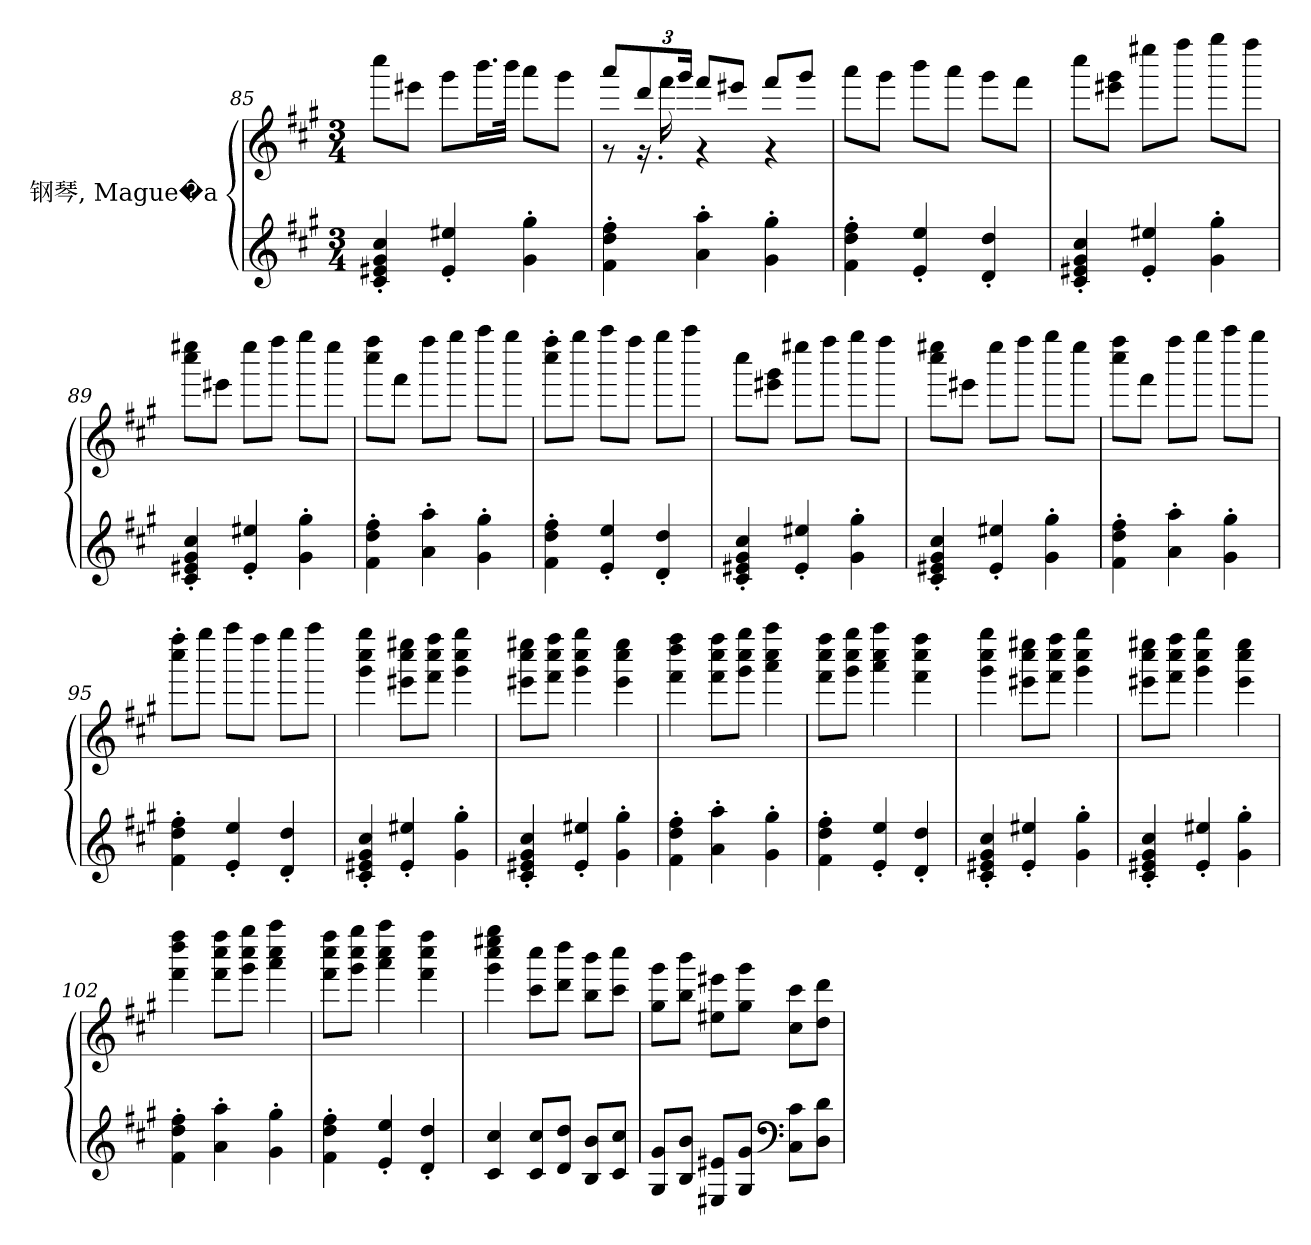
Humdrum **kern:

**kern	**kern
*part1	*part1
*staff2	*staff1
*I"钢琴, Mague�a	*
*clefG2	*clefG2
*k[f#c#g#]	*k[f#c#g#]
*M3/4	*M3/4
=85	=85
4c#/' 4e#X/' 4g#/' 4cc#/'	8cccc#\L
.	8eee#X\J
4e#/' 4ee#X/'	8ggg#\L
.	16.bbb\L
.	32bbb\JJk
4g#\' 4gg#\'	8aaa\L
.	8ggg#\J
!!LO:LB:g=z
=86	=86
*	*^
4f#\' 4dd\' 4ff#\'	8aaa/L	8r
*	*Xbrackettup	*
.	12ddd/	16r
.	.	16fff#'\
.	24ggg#/Jk	.
4a\' 4aa\'	8fff#/L	4r
.	8eee#X/J	.
4g#\' 4gg#\'	8fff#/L	4r
.	8ggg#/J	.
*	*v	*v
=87	=87
4f#\' 4dd\' 4ff#\'	8aaa\L
.	8ggg#\J
4e/' 4ee/'	8bbb\L
.	8aaa\J
4d/' 4dd/'	8ggg#\L
.	8fff#\J
=88	=88
4c#/' 4e#X/' 4g#/' 4cc#/'	8cccc#\L
.	8eee#X\ 8ggg#\J
4e#/' 4ee#X/'	8eeee#X\L
.	8ffff#\J
4g#\' 4gg#\'	8gggg#\L
.	8ffff#\J
=89	=89
4c#/' 4e#X/' 4g#/' 4cc#/'	8cccc#\ 8eeee#X\L
.	8eee#X\J
4e#/' 4ee#X/'	8eeee#\L
.	8ffff#\J
4g#\' 4gg#\'	8gggg#\L
.	8eeee#\J
!!LO:PB:g=z
=90	=90
4f#\' 4dd\' 4ff#\'	8cccc#\ 8ffff#\L
.	8fff#\J
4a\' 4aa\'	8ffff#\L
.	8gggg#\J
4g#\' 4gg#\'	8aaaa\L
.	8gggg#\J
=91	=91
4f#\' 4dd\' 4ff#\'	8cccc#\' 8ffff#\'L
.	8gggg#\J
4e/' 4ee/'	8aaaa\L
.	8ffff#\J
4d/' 4dd/'	8gggg#\L
.	8aaaa\J
=92	=92
4c#/' 4e#X/' 4g#/' 4cc#/'	8cccc#\L
.	8eee#X\ 8ggg#\J
4e#/' 4ee#X/'	8eeee#X\L
.	8ffff#\J
4g#\' 4gg#\'	8gggg#\L
.	8ffff#\J
=93	=93
4c#/' 4e#X/' 4g#/' 4cc#/'	8cccc#\ 8eeee#X\L
.	8eee#X\J
4e#/' 4ee#X/'	8eeee#\L
.	8ffff#\J
4g#\' 4gg#\'	8gggg#\L
.	8eeee#\J
!!LO:LB:g=z
=94	=94
4f#\' 4dd\' 4ff#\'	8cccc#\ 8ffff#\L
.	8fff#\J
4a\' 4aa\'	8ffff#\L
.	8gggg#\J
4g#\' 4gg#\'	8aaaa\L
.	8gggg#\J
=95	=95
4f#\' 4dd\' 4ff#\'	8cccc#\' 8ffff#\'L
.	8gggg#\J
4e/' 4ee/'	8aaaa\L
.	8ffff#\J
4d/' 4dd/'	8gggg#\L
.	8aaaa\J
=96	=96
4c#/' 4e#X/' 4g#/' 4cc#/'	4ggg#\ 4cccc#\ 4gggg#\
4e#/' 4ee#X/'	8eee#X\ 8cccc#\ 8eeee#X\L
.	8fff#\ 8cccc#\ 8ffff#\J
4g#\' 4gg#\'	4ggg#\ 4cccc#\ 4gggg#\
=97	=97
4c#/' 4e#X/' 4g#/' 4cc#/'	8eee#X\ 8cccc#\ 8eeee#X\L
.	8fff#\ 8cccc#\ 8ffff#\J
4e#/' 4ee#X/'	4ggg#\ 4cccc#\ 4gggg#\
4g#\' 4gg#\'	4eee#\ 4cccc#\ 4eeee#\
=98	=98
4f#\' 4dd\' 4ff#\'	4fff#\ 4dddd\ 4ffff#\
4a\' 4aa\'	8fff#\ 8cccc#\ 8ffff#\L
.	8ggg#\ 8cccc#\ 8gggg#\J
4g#\' 4gg#\'	4aaa\ 4cccc#\ 4aaaa\
=99	=99
4f#\' 4dd\' 4ff#\'	8fff#\ 8cccc#\ 8ffff#\L
.	8ggg#\ 8cccc#\ 8gggg#\J
4e/' 4ee/'	4aaa\ 4cccc#\ 4aaaa\
4d/' 4dd/'	4fff#\ 4cccc#\ 4ffff#\
!!LO:LB:g=z
=100	=100
4c#/' 4e#X/' 4g#/' 4cc#/'	4ggg#\ 4cccc#\ 4gggg#\
4e#/' 4ee#X/'	8eee#X\ 8cccc#\ 8eeee#X\L
.	8fff#\ 8cccc#\ 8ffff#\J
4g#\' 4gg#\'	4ggg#\ 4cccc#\ 4gggg#\
=101	=101
4c#/' 4e#X/' 4g#/' 4cc#/'	8eee#X\ 8cccc#\ 8eeee#X\L
.	8fff#\ 8cccc#\ 8ffff#\J
4e#/' 4ee#X/'	4ggg#\ 4cccc#\ 4gggg#\
4g#\' 4gg#\'	4eee#\ 4cccc#\ 4eeee#\
=102	=102
4f#\' 4dd\' 4ff#\'	4fff#\ 4dddd\ 4ffff#\
4a\' 4aa\'	8fff#\ 8cccc#\ 8ffff#\L
.	8ggg#\ 8cccc#\ 8gggg#\J
4g#\' 4gg#\'	4aaa\ 4cccc#\ 4aaaa\
=103	=103
4f#\' 4dd\' 4ff#\'	8fff#\ 8cccc#\ 8ffff#\L
.	8ggg#\ 8cccc#\ 8gggg#\J
4e/' 4ee/'	4aaa\ 4cccc#\ 4aaaa\
4d/' 4dd/'	4fff#\ 4cccc#\ 4ffff#\
=104	=104
4c#/ 4cc#/	4ggg#\ 4cccc#\ 4eeee#X\ 4gggg#\
8c#/ 8cc#/L	8ccc#\ 8cccc#\L
8d/ 8dd/J	8ddd\ 8dddd\J
8B/ 8b/L	8bb\ 8bbb\L
8c#/ 8cc#/J	8ccc#\ 8cccc#\J
=105	=105
8G#/ 8g#/L	8gg#\ 8ggg#\L
8B/ 8b/J	8bb\ 8bbb\J
8E#X/ 8e#X/L	8ee#X\ 8eee#X\L
8G#/ 8g#/J	8gg#\ 8ggg#\J
*clefF4	*
8C#\ 8c#\L	8cc#\ 8ccc#\L
8D\ 8d\J	8dd\ 8ddd\J
=	=
*-	*-
